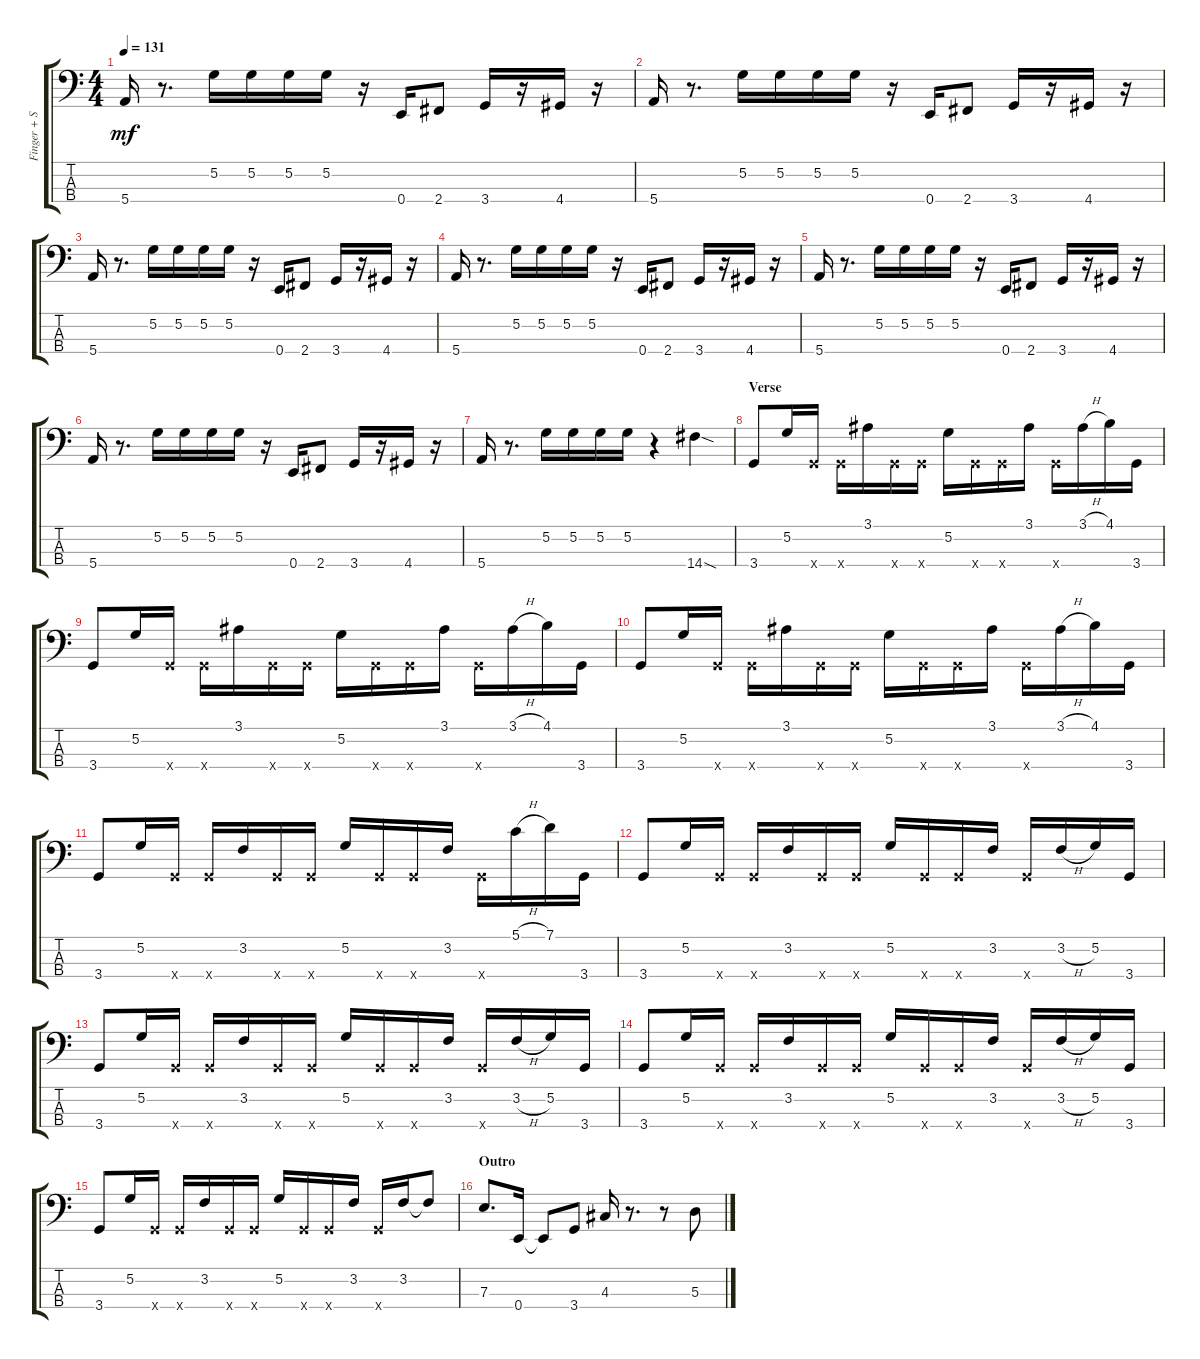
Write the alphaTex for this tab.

\track ("Finger + Slap mixed" "Finger + S") {instrument electricbassfinger}
\staff {score tabs}
\tuning (G2 D2 A1 E1) {hide}
\ts (4 4)
\tempo 131
\clef f4
\ks c
5.4.16{dy mf} r.8{d} 5.2.16 5.2.16 5.2.16 5.2.16 r.16 0.4.16 2.4.8 3.4.16 r.16 4.4.16 r.16 |
5.4.16 r.8{d} 5.2.16 5.2.16 5.2.16 5.2.16 r.16 0.4.16 2.4.8 3.4.16 r.16 4.4.16 r.16 |
5.4.16 r.8{d} 5.2.16 5.2.16 5.2.16 5.2.16 r.16 0.4.16 2.4.8 3.4.16 r.16 4.4.16 r.16 |
5.4.16 r.8{d} 5.2.16 5.2.16 5.2.16 5.2.16 r.16 0.4.16 2.4.8 3.4.16 r.16 4.4.16 r.16 |
5.4.16 r.8{d} 5.2.16 5.2.16 5.2.16 5.2.16 r.16 0.4.16 2.4.8 3.4.16 r.16 4.4.16 r.16 |
5.4.16 r.8{d} 5.2.16 5.2.16 5.2.16 5.2.16 r.16 0.4.16 2.4.8 3.4.16 r.16 4.4.16 r.16 |
5.4.16 r.8{d} 5.2.16 5.2.16 5.2.16 5.2.16 r.4 14.4{sod}.4 |
\section ("" "Verse")
3.4.8 5.2.16 3.4{x}.16 3.4{x}.16 3.1.16 3.4{x}.16 3.4{x}.16 5.2.16 3.4{x}.16 3.4{x}.16 3.1.16 3.4{x}.16 3.1{h}.16 4.1.16 3.4.16 |
3.4.8 5.2.16 3.4{x}.16 3.4{x}.16 3.1.16 3.4{x}.16 3.4{x}.16 5.2.16 3.4{x}.16 3.4{x}.16 3.1.16 3.4{x}.16 3.1{h}.16 4.1.16 3.4.16 |
3.4.8 5.2.16 3.4{x}.16 3.4{x}.16 3.1.16 3.4{x}.16 3.4{x}.16 5.2.16 3.4{x}.16 3.4{x}.16 3.1.16 3.4{x}.16 3.1{h}.16 4.1.16 3.4.16 |
3.4.8 5.2.16 3.4{x}.16 3.4{x}.16 3.2.16 3.4{x}.16 3.4{x}.16 5.2.16 3.4{x}.16 3.4{x}.16 3.2.16 3.4{x}.16 5.1{h}.16 7.1.16 3.4.16 |
3.4.8 5.2.16 3.4{x}.16 3.4{x}.16 3.2.16 3.4{x}.16 3.4{x}.16 5.2.16 3.4{x}.16 3.4{x}.16 3.2.16 3.4{x}.16 3.2{h}.16 5.2.16 3.4.16 |
3.4.8 5.2.16 3.4{x}.16 3.4{x}.16 3.2.16 3.4{x}.16 3.4{x}.16 5.2.16 3.4{x}.16 3.4{x}.16 3.2.16 3.4{x}.16 3.2{h}.16 5.2.16 3.4.16 |
3.4.8 5.2.16 3.4{x}.16 3.4{x}.16 3.2.16 3.4{x}.16 3.4{x}.16 5.2.16 3.4{x}.16 3.4{x}.16 3.2.16 3.4{x}.16 3.2{h}.16 5.2.16 3.4.16 |
3.4.8 5.2.16 3.4{x}.16 3.4{x}.16 3.2.16 3.4{x}.16 3.4{x}.16 5.2.16 3.4{x}.16 3.4{x}.16 3.2.16 3.4{x}.16 3.2.16 3.2{t}.8 |
\section ("" "Outro")
7.3.8{d} 0.4.16 0.4{t}.8 3.4.8 4.3.16 r.8{d} r.8 5.3.8
